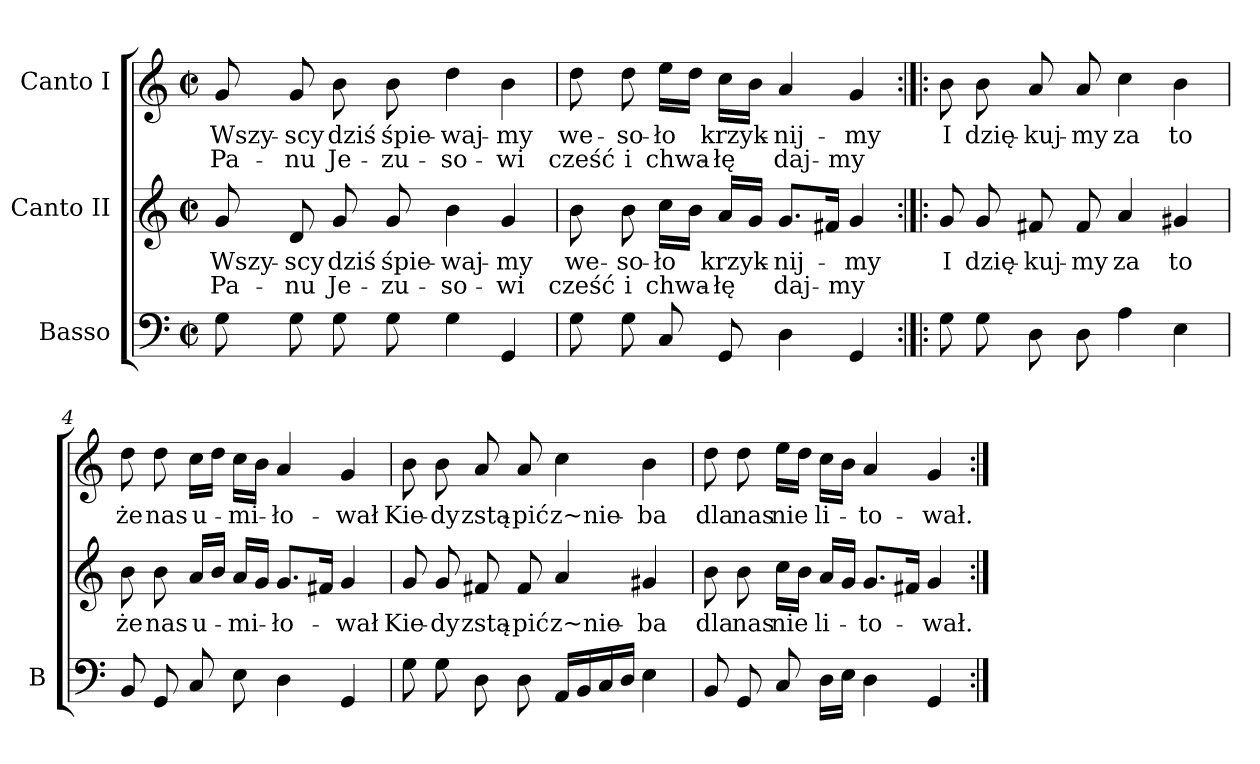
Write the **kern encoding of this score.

**kern	**kern	**text	**text	**kern	**text	**text
*part3	*part2	*part2	*part2	*part1	*part1	*part1
*staff3	*staff2	*staff2	*staff2	*staff1	*staff1	*staff1
*I"Basso	*I"Canto II	*	*	*I"Canto I	*	*
*I'B	*	*	*	*	*	*
*clefF4	*clefG2	*	*	*clefG2	*	*
*k[]	*k[]	*	*	*k[]	*	*
*M2/2	*M2/2	*	*	*M2/2	*	*
*met(c|)	*met(c|)	*	*	*met(c|)	*	*
=1	=1	=1	=1	=1	=1	=1
8G\	8g/	Wszy-	Pa-	8g/	Wszy-	Pa-
8G\	8d/	-scy	-nu	8g/	-scy	-nu
8G\	8g/	dziś	Je-	8b\	dziś	Je-
8G\	8g/	śpie-	-zu-	8b\	śpie-	-zu-
4G\	4b\	-waj-	-so-	4dd\	-waj-	-so-
4GG/	4g/	-my	-wi	4b\	-my	-wi
=2	=2	=2	=2	=2	=2	=2
8G\	8b\	we-	cześć	8dd\	we-	cześć
8G\	8b\	-so-	i	8dd\	-so-	i
8C/	16cc\LL	-ło	chwa-	16ee\LL	-ło	chwa-
.	16b\JJ	.	.	16dd\JJ	.	.
8GG/	16a/LL	krzyk-	-łę	16cc\LL	krzyk-	-łę
.	16g/JJ	.	.	16b\JJ	.	.
4D\	8.g/L	-nij-	daj-	4a/	-nij-	daj-
.	16f#X/Jk	.	.	.	.	.
4GG/	4g/	-my	-my	4g/	-my	-my
=3:|!|:	=3:|!|:	=3:|!|:	=3:|!|:	=3:|!|:	=3:|!|:	=3:|!|:
8G\	8g/	I	.	8b\	I	.
8G\	8g/	dzię-	.	8b\	dzię-	.
8D\	8f#X/	-kuj-	.	8a/	-kuj-	.
8D\	8f#/	-my	.	8a/	-my	.
4A\	4a/	za	.	4cc\	za	.
4E\	4g#X/	to	.	4b\	to	.
=4	=4	=4	=4	=4	=4	=4
8BB/	8b\	że	.	8dd\	że	.
8GG/	8b\	nas	.	8dd\	nas	.
8C/	16a/LL	u-	.	16cc\LL	u-	.
.	16b/JJ	.	.	16dd\JJ	.	.
8E\	16a/LL	-mi-	.	16cc\LL	-mi-	.
.	16g/JJ	.	.	16b\JJ	.	.
4D\	8.g/L	-ło-	.	4a/	-ło-	.
.	16f#X/Jk	.	.	.	.	.
4GG/	4g/	-wał	.	4g/	-wał	.
=5	=5	=5	=5	=5	=5	=5
8G\	8g/	Kie-	.	8b\	Kie-	.
8G\	8g/	-dy	.	8b\	-dy	.
8D\	8f#X/	zstą-	.	8a/	zstą-	.
8D\	8f#/	-pić	.	8a/	-pić	.
16AA/LL	4a/	z~nie-	.	4cc\	z~nie-	.
16BB/	.	.	.	.	.	.
16C/	.	.	.	.	.	.
16D/JJ	.	.	.	.	.	.
4E\	4g#X/	-ba	.	4b\	-ba	.
=6	=6	=6	=6	=6	=6	=6
8BB/	8b\	dla	.	8dd\	dla	.
8GG/	8b\	nas	.	8dd\	nas	.
8C/	16cc\LL	nie	.	16ee\LL	nie	.
.	16b\JJ	.	.	16dd\JJ	.	.
16D\LL	16a/LL	li-	.	16cc\LL	li-	.
16E\JJ	16g/JJ	.	.	16b\JJ	.	.
4D\	8.g/L	-to-	.	4a/	-to-	.
.	16f#X/Jk	.	.	.	.	.
4GG/	4g/	-wał.	.	4g/	-wał.	.
=:|!	=:|!	=:|!	=:|!	=:|!	=:|!	=:|!
*-	*-	*-	*-	*-	*-	*-
